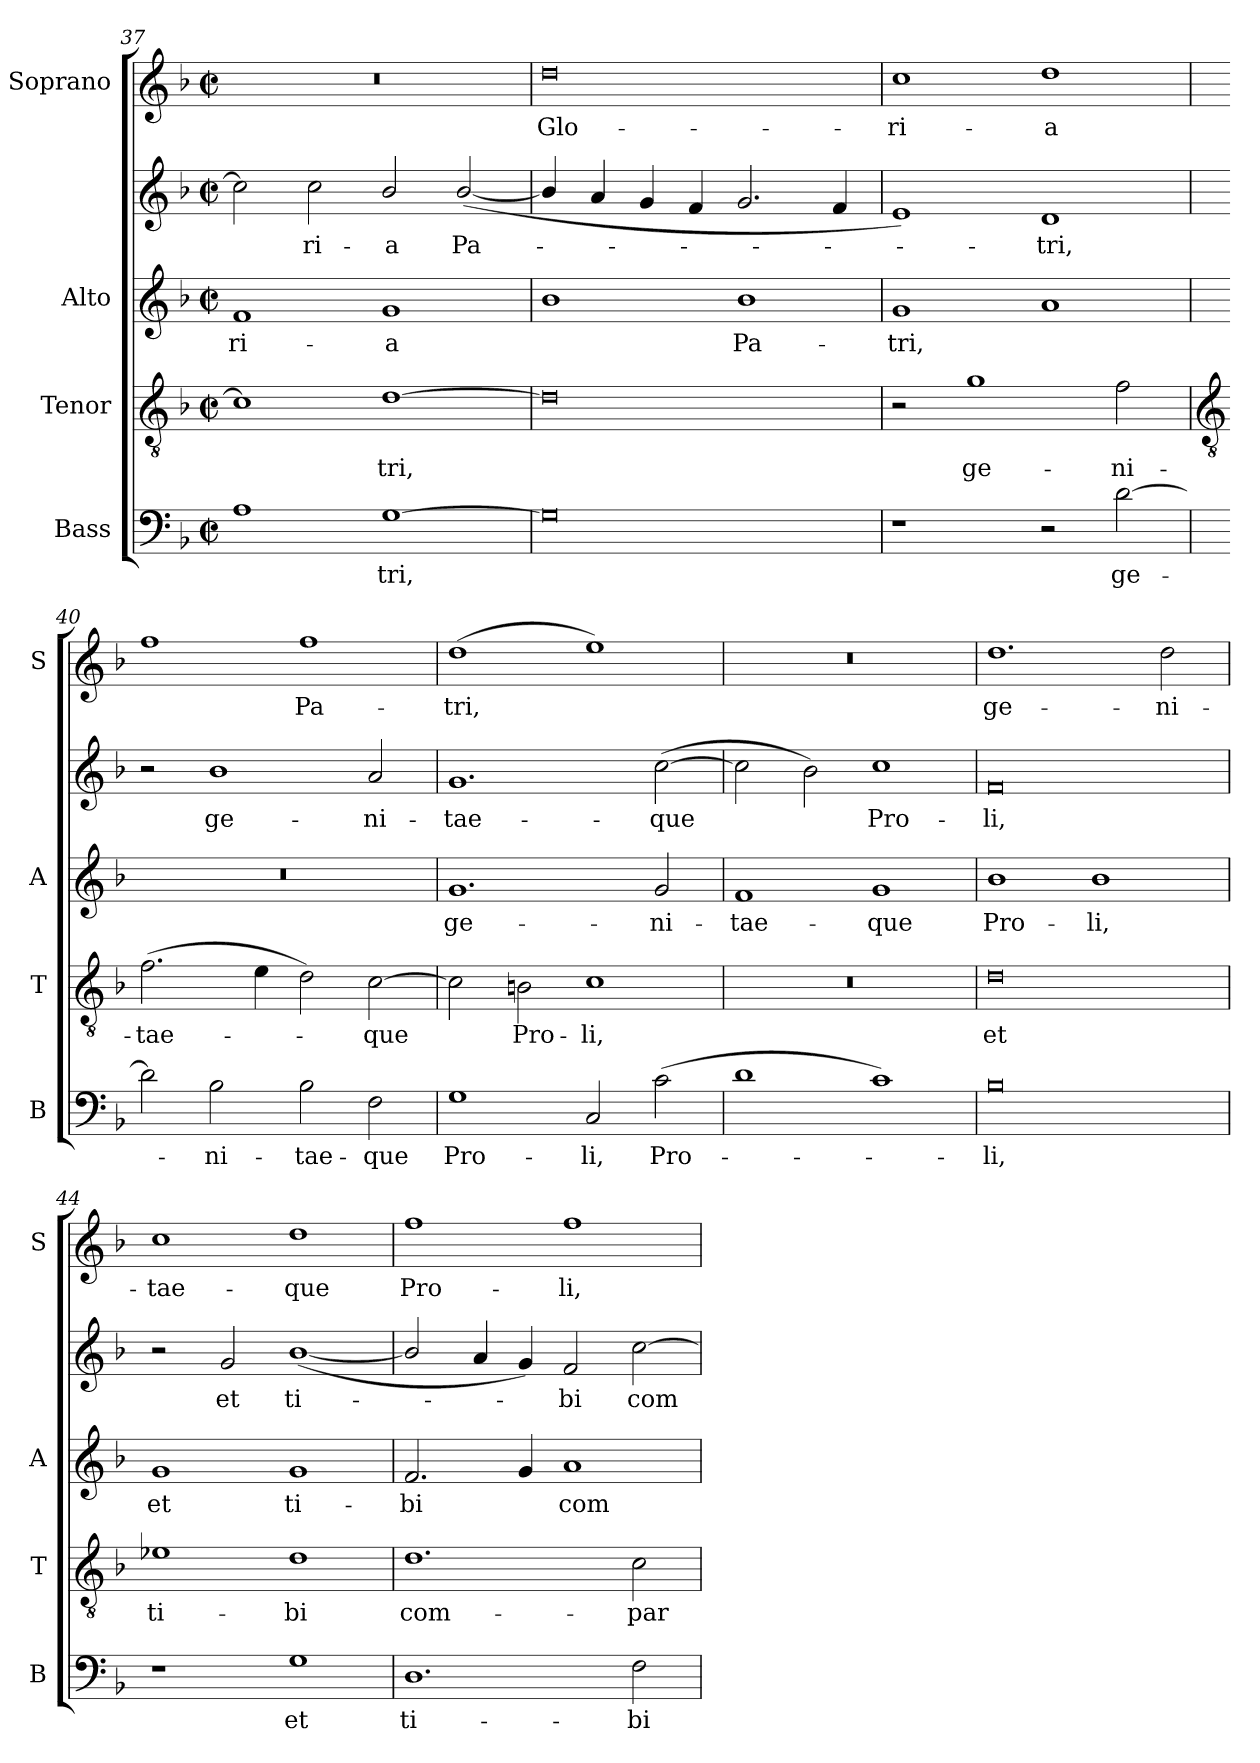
**kern	**text	**kern	**text	**kern	**text	**kern	**text	**kern	**text
*part4	*part4	*part3	*part3	*part2	*part2	*part2	*part2	*part1	*part1
*staff5	*staff5	*staff4	*staff4	*staff3	*staff3	*staff2	*staff2	*staff1	*staff1
*I"Bass	*	*I"Tenor	*	*I"Alto	*	*	*	*I"Soprano	*
*I'B	*	*I'T	*	*I'A	*	*	*	*I'S	*
*clefF4	*	*clefGv2	*	*clefG2	*	*clefG2	*	*clefG2	*
*k[b-]	*	*k[b-]	*	*k[b-]	*	*k[b-]	*	*k[b-]	*
*F:	*	*F:	*	*F:	*	*F:	*	*F:	*
*M4/2	*	*M4/2	*	*M4/2	*	*M4/2	*	*M4/2	*
*met(c|)	*	*met(c|)	*	*met(c|)	*	*met(c|)	*	*met(c|)	*
=37	=37	=37	=37	=37	=37	=37	=37	=37	=37
!	!	!	!	!	!LO:LY:b	!	!	!	!
1A	.	1c]	.	1f	ri-	2cc]	.	0r	.
!	!	!	!	!	!	!	!LO:LY:b	!	!
.	.	.	.	.	.	2cc	-ri-	.	.
!	!LO:LY:b	!	!LO:LY:b	!	!LO:LY:b	!	!LO:LY:b	!	!
[1G	tri,	[1d	tri,	1g	-a	2b-/	-a	.	.
!	!	!	!	!	!	!	!LO:LY:b	!	!
.	.	.	.	.	.	(<[2b-/	Pa-	.	.
=38	=38	=38	=38	=38	=38	=38	=38	=38	=38
!	!	!	!	!	!	!	!	!	!LO:LY:b
0G]	.	0d]	.	1b-	.	4b-/]	.	0dd	Glo-
.	.	.	.	.	.	4a	.	.	.
.	.	.	.	.	.	4g	.	.	.
.	.	.	.	.	.	4f	.	.	.
!	!	!	!	!	!LO:LY:b	!	!	!	!
.	.	.	.	1b-	Pa-	2.g	.	.	.
.	.	.	.	.	.	4f	.	.	.
=39	=39	=39	=39	=39	=39	=39	=39	=39	=39
!	!	!	!	!	!LO:LY:b	!	!	!	!LO:LY:b
1r	.	2r	.	1g	tri,	1e)	.	1cc	-ri-
!	!	!	!LO:LY:b	!	!	!	!	!	!
.	.	1g	ge-	.	.	.	.	.	.
!	!	!	!	!	!	!	!LO:LY:b	!	!LO:LY:b
2r	.	.	.	1a	.	1d	-tri,	1dd	-a
!	!LO:LY:b	!	!LO:LY:b	!	!	!	!	!	!
[2d	ge-	2f	-ni-	.	.	.	.	.	.
!!LO:LB:g=z
=40	=40	=40	=40	=40	=40	=40	=40	=40	=40
*	*	*clefGv2	*	*	*	*	*	*	*
!	!	!	!LO:LY:b	!	!	!	!	!	!
2d]	.	(>2.f	-tae-	0r	.	2r	.	1ff	.
!	!LO:LY:b	!	!	!	!	!	!LO:LY:b	!	!
2B-	ni-	.	.	.	.	1b-	ge-	.	.
.	.	4e	.	.	.	.	.	.	.
!	!LO:LY:b	!	!	!	!	!	!	!	!LO:LY:b
2B-	-tae-	2d)	.	.	.	.	.	1ff	Pa-
!	!LO:LY:b	!	!LO:LY:b	!	!	!	!LO:LY:b	!	!
2F	-que	[2c	que	.	.	2a	-ni-	.	.
=41	=41	=41	=41	=41	=41	=41	=41	=41	=41
!	!LO:LY:b	!	!	!	!LO:LY:b	!	!LO:LY:b	!	!LO:LY:b
1G	Pro-	2c]	.	1.g	ge-	1.g	-tae-	(>1dd	-tri,
!	!	!	!LO:LY:b	!	!	!	!	!	!
.	.	2Bn	Pro-	.	.	.	.	.	.
!	!LO:LY:b	!	!LO:LY:b	!	!	!	!	!	!
2C	-li,	1c	-li,	.	.	.	.	1ee)	.
!	!LO:LY:b	!	!	!	!LO:LY:b	!	!LO:LY:b	!	!
(>2c	Pro-	.	.	2g	-ni-	(>[2cc	-que	.	.
=42	=42	=42	=42	=42	=42	=42	=42	=42	=42
!	!	!	!	!	!LO:LY:b	!	!	!	!
1d	.	0r	.	1f	-tae-	2cc]	.	0r	.
.	.	.	.	.	.	2b-)	.	.	.
!	!	!	!	!	!LO:LY:b	!	!LO:LY:b	!	!
1c)	.	.	.	1g	-que	1cc	-Pro-	.	.
=43	=43	=43	=43	=43	=43	=43	=43	=43	=43
!	!LO:LY:b	!	!LO:LY:b	!	!LO:LY:b	!	!LO:LY:b	!	!LO:LY:b
0B-	li,	0d	et	1b-	Pro-	0f	li,	1.dd	ge-
!	!	!	!	!	!LO:LY:b	!	!	!	!
.	.	.	.	1b-	-li,	.	.	.	.
!	!	!	!	!	!	!	!	!	!LO:LY:b
.	.	.	.	.	.	.	.	2dd	-ni-
=44	=44	=44	=44	=44	=44	=44	=44	=44	=44
!	!	!	!LO:LY:b	!	!LO:LY:b	!	!	!	!LO:LY:b
1r	.	1e-X	ti-	1g	et	2r	.	1cc	-tae-
!	!	!	!	!	!	!	!LO:LY:b	!	!
.	.	.	.	.	.	2g	et	.	.
!	!LO:LY:b	!	!LO:LY:b	!	!LO:LY:b	!	!LO:LY:b	!	!LO:LY:b
1G	et	1d	-bi	1g	ti-	(<[1b-/	ti-	1dd	-que
=45	=45	=45	=45	=45	=45	=45	=45	=45	=45
!	!LO:LY:b	!	!LO:LY:b	!	!LO:LY:b	!	!	!	!LO:LY:b
1.D	ti-	1.d	com-	2.f	bi	2b-/]	.	1ff	Pro-
.	.	.	.	.	.	4a	.	.	.
.	.	.	.	4g	.	4g)	.	.	.
!	!	!	!	!	!LO:LY:b	!	!LO:LY:b	!	!LO:LY:b
.	.	.	.	1a	com-	2f	-bi	1ff	-li,
!	!LO:LY:b	!	!LO:LY:b	!	!	!	!LO:LY:b	!	!
2F	-bi	2c	-par	.	.	[2cc	com-	.	.
=	=	=	=	=	=	=	=	=	=
*-	*-	*-	*-	*-	*-	*-	*-	*-	*-
